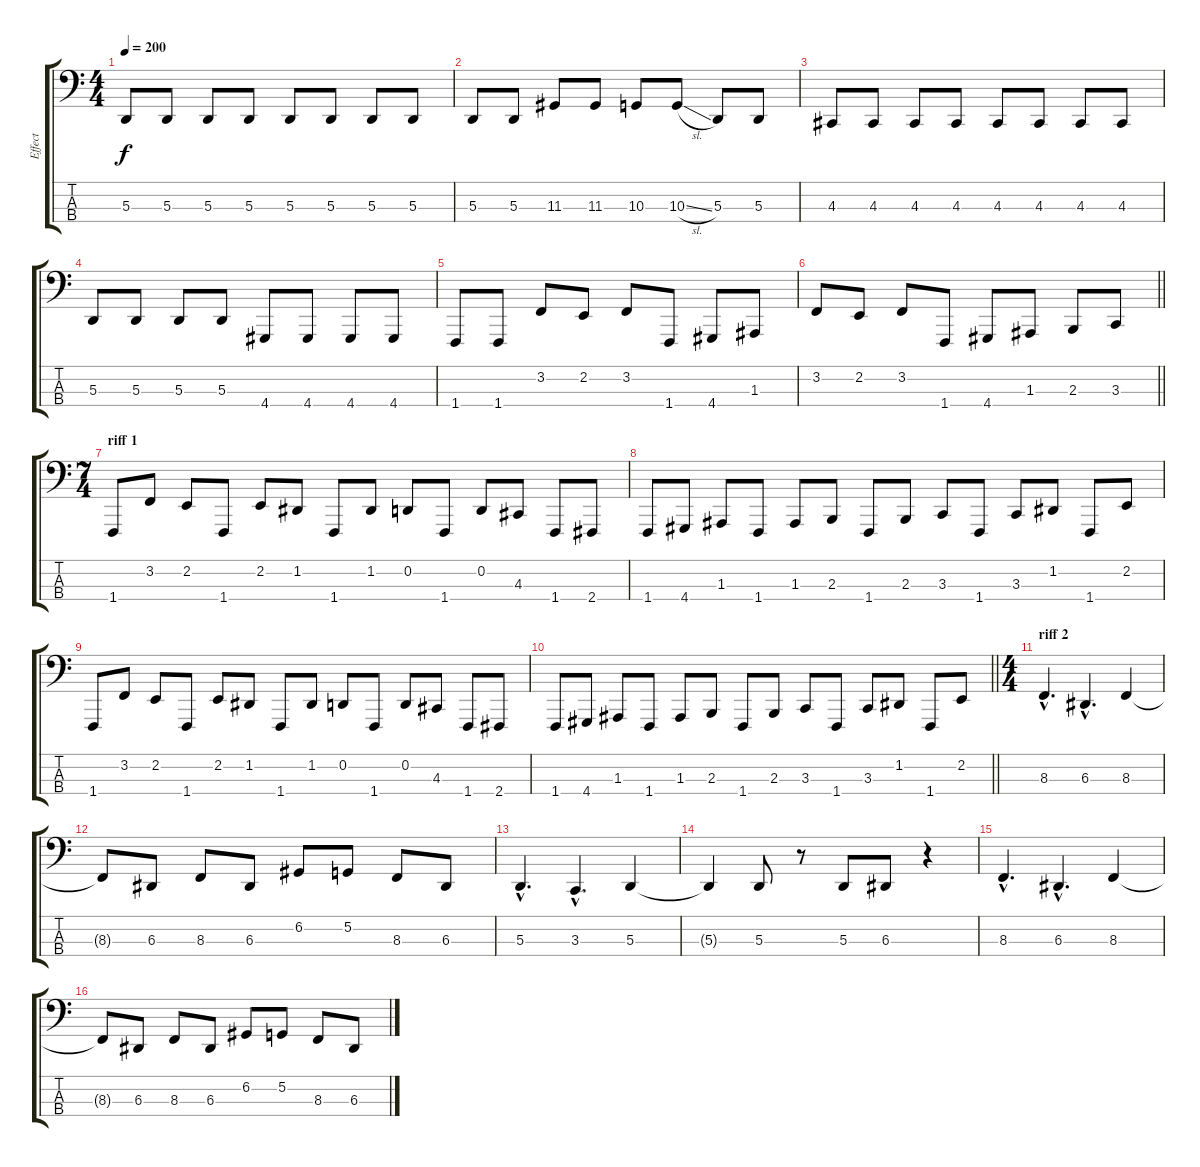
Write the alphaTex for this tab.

\track ("Effect" "Effect") {instrument acousticgrandpiano}
\staff {score tabs}
\tuning (G2 D2 A1 E1) {hide}
\ts (4 4)
\tempo 200
\clef f4
\ks c
5.3.8{dy f} 5.3.8 5.3.8 5.3.8 5.3.8 5.3.8 5.3.8 5.3.8 |
5.3.8 5.3.8 11.3.8 11.3.8 10.3.8 10.3{sl}.8 5.3.8 5.3.8 |
4.3.8 4.3.8 4.3.8 4.3.8 4.3.8 4.3.8 4.3.8 4.3.8 |
5.3.8 5.3.8 5.3.8 5.3.8 4.4.8 4.4.8 4.4.8 4.4.8 |
1.4.8 1.4.8 3.2.8 2.2.8 3.2.8 1.4.8 4.4.8 1.3.8 |
\barLineRight lightlight
3.2.8 2.2.8 3.2.8 1.4.8 4.4.8 1.3.8 2.3.8 3.3.8 |
\ts (7 4)
\section ("" "riff 1")
1.4.8 3.2.8 2.2.8 1.4.8 2.2.8 1.2.8 1.4.8 1.2.8 0.2.8 1.4.8 0.2.8 4.3.8 1.4.8 2.4.8 |
1.4.8 4.4.8 1.3.8 1.4.8 1.3.8 2.3.8 1.4.8 2.3.8 3.3.8 1.4.8 3.3.8 1.2.8 1.4.8 2.2.8 |
1.4.8 3.2.8 2.2.8 1.4.8 2.2.8 1.2.8 1.4.8 1.2.8 0.2.8 1.4.8 0.2.8 4.3.8 1.4.8 2.4.8 |
\barLineRight lightlight
1.4.8 4.4.8 1.3.8 1.4.8 1.3.8 2.3.8 1.4.8 2.3.8 3.3.8 1.4.8 3.3.8 1.2.8 1.4.8 2.2.8 |
\ts (4 4)
\section ("" "riff 2")
8.3{hac}.4{d} 6.3{hac}.4{d} 8.3.4 |
8.3{t}.8 6.3.8 8.3.8 6.3.8 6.2.8 5.2.8 8.3.8 6.3.8 |
5.3{hac}.4{d} 3.3{hac}.4{d} 5.3.4 |
5.3{t}.4 5.3.8 r.8 5.3.8 6.3.8 r.4 |
8.3{hac}.4{d} 6.3{hac}.4{d} 8.3.4 |
8.3{t}.8 6.3.8 8.3.8 6.3.8 6.2.8 5.2.8 8.3.8 6.3.8
